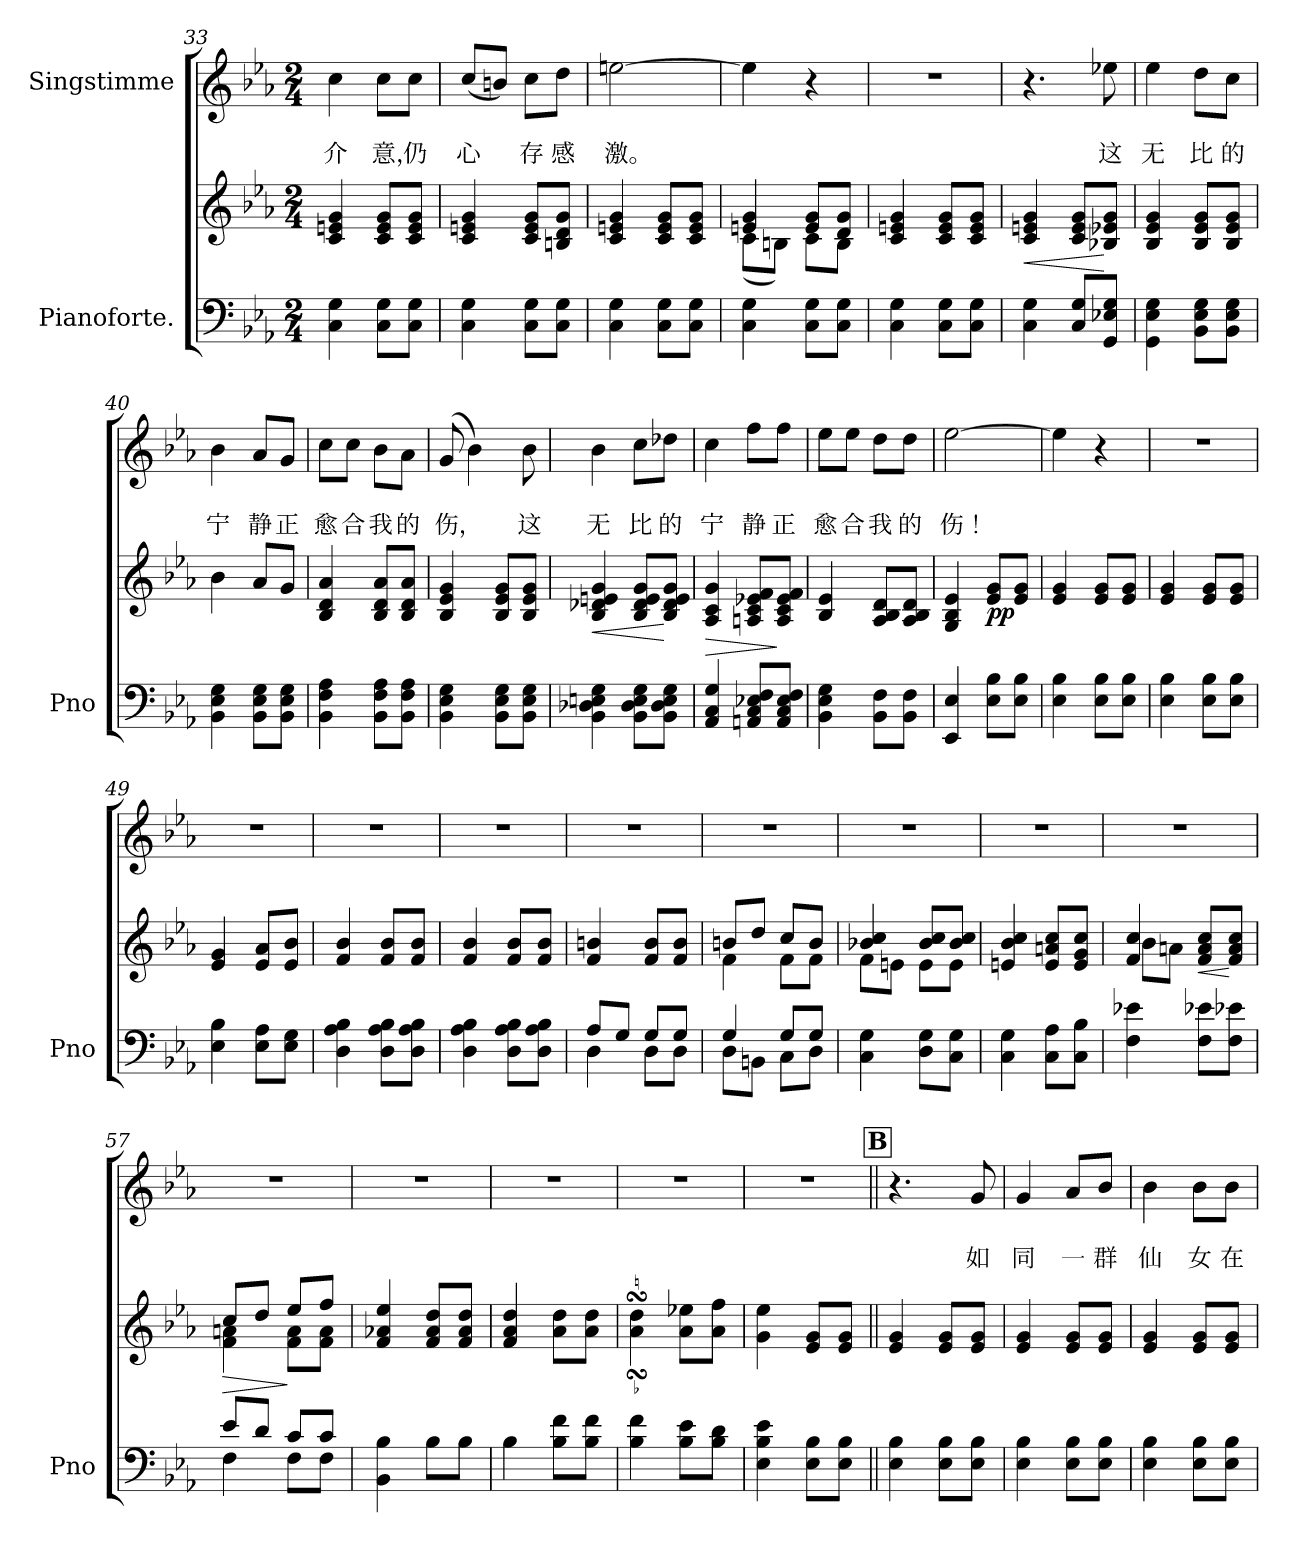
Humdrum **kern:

**kern	**kern	**dynam	**kern	**text	**text
*part2	*part2	*part2	*part1	*part1	*part1
*staff3	*staff2	*staff2/3	*staff1	*staff1	*staff1
*I"Pianoforte.	*	*	*I"Singstimme	*	*
*I'Pno	*	*	*	*	*
*clefF4	*clefG2	*	*clefG2	*	*
*k[b-e-a-]	*k[b-e-a-]	*	*k[b-e-a-]	*	*
*E-:	*E-:	*	*E-:	*	*
*M2/4	*M2/4	*	*M2/4	*	*
=33	=33	=33	=33	=33	=33
!	!	!	!	!	!LO:LY:b
4C\ 4G\	4c/ 4en/ 4g/	.	4cc\	.	介
!	!	!	!	!	!LO:LY:b
8C\ 8G\L	8c/ 8e/ 8g/L	.	8cc\L	.	意，
!	!	!	!	!	!LO:LY:b
8C\ 8G\J	8c/ 8e/ 8g/J	.	8cc\J	.	仍
=34	=34	=34	=34	=34	=34
!	!	!	!	!	!LO:LY:b
4C\ 4G\	4c/ 4en/ 4g/	.	(<8cc/L	.	心
.	.	.	8bn/J)	.	.
!	!	!	!	!	!LO:LY:b
8C\ 8G\L	8c/ 8e/ 8g/L	.	8cc\L	.	存
!	!	!	!	!	!LO:LY:b
8C\ 8G\J	8Bn/ 8d/ 8g/J	.	8dd\J	.	感
=35	=35	=35	=35	=35	=35
!	!	!	!	!	!LO:LY:b
4C\ 4G\	4c/ 4en/ 4g/	.	[2een\	.	激。
8C\ 8G\L	8c/ 8e/ 8g/L	.	.	.	.
8C\ 8G\J	8c/ 8e/ 8g/J	.	.	.	.
=36	=36	=36	=36	=36	=36
*	*^	*	*	*	*
4C\ 4G\	4en/ 4g/	(<8c\L	.	4ee\]	.	.
.	.	8Bn\J)	.	.	.	.
8C\ 8G\L	8e/ 8g/L	8c\L	.	4r	.	.
8C\ 8G\J	8d/ 8g/J	8B\J	.	.	.	.
*	*v	*v	*	*	*	*
=37	=37	=37	=37	=37	=37
4C\ 4G\	4c/ 4en/ 4g/	.	2r	.	.
8C\ 8G\L	8c/ 8e/ 8g/L	.	.	.	.
8C\ 8G\J	8c/ 8e/ 8g/J	.	.	.	.
=38	=38	=38	=38	=38	=38
!	!	!LO:HP:b	!	!	!
4C\ 4G\	4c/ 4en/ 4g/	<	4.r	.	.
8C/ 8G/L	8c/ 8e/ 8g/L	.	.	.	.
!	!	!	!	!	!LO:LY:b
8GG/ 8E-X/ 8G/J	8B-X/ 8e-X/ 8g/J	[	8ee-X\	.	这
!!LO:LB:g=z
=39	=39	=39	=39	=39	=39
!	!	!	!	!	!LO:LY:b
4GG\ 4E-\ 4G\	4B-/ 4e-/ 4g/	.	4ee-\	.	无
!	!	!	!	!	!LO:LY:b
8BB-\ 8E-\ 8G\L	8B-/ 8e-/ 8g/L	.	8dd\L	.	比
!	!	!	!	!	!LO:LY:b
8BB-\ 8E-\ 8G\J	8B-/ 8e-/ 8g/J	.	8cc\J	.	的
=40	=40	=40	=40	=40	=40
!	!	!	!	!	!LO:LY:b
4BB-\ 4E-\ 4G\	4b-\	.	4b-\	.	宁
!	!	!	!	!	!LO:LY:b
8BB-\ 8E-\ 8G\L	8a-/L	.	8a-/L	.	静
!	!	!	!	!	!LO:LY:b
8BB-\ 8E-\ 8G\J	8g/J	.	8g/J	.	正
=41	=41	=41	=41	=41	=41
!	!	!	!	!	!LO:LY:b
4BB-\ 4F\ 4A-\	4B-/ 4d/ 4a-/	.	8cc\L	.	愈
!	!	!	!	!	!LO:LY:b
.	.	.	8cc\J	.	合
!	!	!	!	!	!LO:LY:b
8BB-\ 8F\ 8A-\L	8B-/ 8d/ 8a-/L	.	8b-\L	.	我
!	!	!	!	!	!LO:LY:b
8BB-\ 8F\ 8A-\J	8B-/ 8d/ 8a-/J	.	8a-\J	.	的
=42	=42	=42	=42	=42	=42
!	!	!	!	!	!LO:LY:b
4BB-\ 4E-\ 4G\	4B-/ 4e-/ 4g/	.	(>8g/	.	伤，
.	.	.	4b-\)	.	.
8BB-\ 8E-\ 8G\L	8B-/ 8e-/ 8g/L	.	.	.	.
!	!	!	!	!	!LO:LY:b
8BB-\ 8E-\ 8G\J	8B-/ 8e-/ 8g/J	.	8b-\	.	这
=43	=43	=43	=43	=43	=43
!	!	!LO:HP:b	!	!	!LO:LY:b
4BB-\ 4D-X\ 4En\ 4G\	4B-/ 4d-X/ 4en/ 4g/	<	4b-\	.	无
!	!	!	!	!	!LO:LY:b
8BB-\ 8D-\ 8E\ 8G\L	8B-/ 8d-/ 8e/ 8g/L	.	8cc\L	.	比
!	!	!	!	!	!LO:LY:b
8BB-\ 8D-\ 8E\ 8G\J	8B-/ 8d-/ 8e/ 8g/J	[	8dd-X\J	.	的
=44	=44	=44	=44	=44	=44
!	!	!LO:HP:b	!	!	!LO:LY:b
4AA-/ 4C/ 4G/	4A-/ 4c/ 4g/	>	4cc\	.	宁
!	!	!	!	!	!LO:LY:b
8AAn/ 8C/ 8E-X/ 8F/L	8An/ 8c/ 8e-X/ 8f/L	.	8ff\L	.	静
!	!	!	!	!	!LO:LY:b
8AA/ 8C/ 8E-/ 8F/J	8A/ 8c/ 8e-/ 8f/J	]	8ff\J	.	正
=45	=45	=45	=45	=45	=45
!	!	!	!	!	!LO:LY:b
4BB-\ 4E-\ 4G\	4B-/ 4e-/	.	8ee-\L	.	愈
!	!	!	!	!	!LO:LY:b
.	.	.	8ee-\J	.	合
!	!	!	!	!	!LO:LY:b
8BB-\ 8F\L	8A-/ 8B-/ 8d/L	.	8dd\L	.	我
!	!	!	!	!	!LO:LY:b
8BB-\ 8F\J	8A-/ 8B-/ 8d/J	.	8dd\J	.	的
=46	=46	=46	=46	=46	=46
!	!	!	!	!	!LO:LY:b
4EE-/ 4E-/	4G/ 4B-/ 4e-/	.	[2ee-\	.	伤！
!	!	!LO:DY:b	!	!	!
8E-\ 8B-\L	8e-/ 8g/L	pp	.	.	.
8E-\ 8B-\J	8e-/ 8g/J	.	.	.	.
=47	=47	=47	=47	=47	=47
4E-\ 4B-\	4e-/ 4g/	.	4ee-\]	.	.
8E-\ 8B-\L	8e-/ 8g/L	.	4r	.	.
8E-\ 8B-\J	8e-/ 8g/J	.	.	.	.
!!LO:LB:g=z
=48	=48	=48	=48	=48	=48
4E-\ 4B-\	4e-/ 4g/	.	2r	.	.
8E-\ 8B-\L	8e-/ 8g/L	.	.	.	.
8E-\ 8B-\J	8e-/ 8g/J	.	.	.	.
=49	=49	=49	=49	=49	=49
4E-\ 4B-\	4e-/ 4g/	.	2r	.	.
8E-\ 8A-\L	8e-/ 8a-/L	.	.	.	.
8E-\ 8G\J	8e-/ 8b-/J	.	.	.	.
=50	=50	=50	=50	=50	=50
4D\ 4A-\ 4B-\	4f/ 4b-/	.	2r	.	.
8D\ 8A-\ 8B-\L	8f/ 8b-/L	.	.	.	.
8D\ 8A-\ 8B-\J	8f/ 8b-/J	.	.	.	.
=51	=51	=51	=51	=51	=51
4D\ 4A-\ 4B-\	4f/ 4b-/	.	2r	.	.
8D\ 8A-\ 8B-\L	8f/ 8b-/L	.	.	.	.
8D\ 8A-\ 8B-\J	8f/ 8b-/J	.	.	.	.
=52	=52	=52	=52	=52	=52
*^	*	*	*	*	*
8A-/L	4D\	4f/ 4bn/	.	2r	.	.
8G/J	.	.	.	.	.	.
8G/L	8D\L	8f/ 8b/L	.	.	.	.
8G/J	8D\J	8f/ 8b/J	.	.	.	.
=53	=53	=53	=53	=53	=53	=53
*	*	*^	*	*	*	*
4G/	8D\L	8bn/L	4f\	.	2r	.	.
.	8BBn\J	8dd/J	.	.	.	.	.
8G/L	8C\L	8cc/L	8f\L	.	.	.	.
8G/J	8D\J	8b/J	8f\J	.	.	.	.
*v	*v	*	*	*	*	*	*
=54	=54	=54	=54	=54	=54	=54
4C\ 4G\	4b-X/ 4cc/	8f\L	.	2r	.	.
.	.	8en\J	.	.	.	.
8D\ 8G\L	8b-/ 8cc/L	8e\L	.	.	.	.
8C\ 8G\J	8b-/ 8cc/J	8e\J	.	.	.	.
!!LO:LB:g=z
=55	=55	=55	=55	=55	=55	=55
!	!LO:TX:a:i:t=cresc.	!	!	!	!	!
*	*v	*v	*	*	*	*
4C\ 4G\	4en/ 4b-/ 4cc/	.	2r	.	.
8C\ 8A-\L	8e/ 8an/ 8cc/L	.	.	.	.
8C\ 8B-\J	8e/ 8g/ 8cc/J	.	.	.	.
=56	=56	=56	=56	=56	=56
*	*^	*	*	*	*
4F\ 4e-X\	4f/ 4cc/	8b-\L	.	2r	.	.
.	.	8an\J	.	.	.	.
!	!	!	!LO:HP:b	!	!	!
8F\ 8e-X\L	8f/ 8a/ 8cc/L	4ryy	<	.	.	.
8F\ 8e-X\J	8f/ 8a/ 8cc/J	.	[	.	.	.
=57	=57	=57	=57	=57	=57	=57
*^	*	*	*	*	*	*
!	!	!	!	!LO:HP:b	!	!	!
8e-/L	4F\	8cc/L	4f\ 4an\	>	2r	.	.
8d/J	.	8dd/J	.	.	.	.	.
8c/L	8F\L	8ee-/L	8f\ 8a\L	]	.	.	.
8c/J	8F\J	8ff/J	8f\ 8a\J	.	.	.	.
=58	=58	=58	=58	=58	=58	=58	=58
!	!	!LO:TX:a:i:t=decresc.	!	!	!	!	!
*v	*v	*	*	*	*	*	*
*	*v	*v	*	*	*	*
4BB-\ 4B-\	4f/ 4a-X/ 4ee-/	.	2r	.	.
8B-\L	8f/ 8a-/ 8dd/L	.	.	.	.
8B-\J	8f/ 8a-/ 8dd/J	.	.	.	.
=59	=59	=59	=59	=59	=59
4B-\	4f/ 4a-/ 4dd/	.	2r	.	.
8B-\ 8f\L	8a-\ 8dd\L	.	.	.	.
8B-\ 8f\J	8a-\ 8dd\J	.	.	.	.
=60	=60	=60	=60	=60	=60
4B-\ 4f\	4a-\sSSS 4dd\sSSS	.	2r	.	.
8B-\ 8e-\L	8a-\ 8ee-\L	.	.	.	.
8B-\ 8d\J	8a-\ 8ff\J	.	.	.	.
=61	=61	=61	=61	=61	=61
4E-\ 4B-\ 4e-\	4g\ 4ee-\	.	2r	.	.
8E-\ 8B-\L	8e-/ 8g/L	.	.	.	.
8E-\ 8B-\J	8e-/ 8g/J	.	.	.	.
!!LO:PB:g=z
!!LO:REH:place=s1:a:B:fs=14:t=B
=62||	=62||	=62||	=62||	=62||	=62||
4E-\ 4B-\	4e-/ 4g/	.	4.r	.	.
8E-\ 8B-\L	8e-/ 8g/L	.	.	.	.
!	!	!	!	!	!LO:LY:b
8E-\ 8B-\J	8e-/ 8g/J	.	8g/	.	如
=63	=63	=63	=63	=63	=63
!	!	!	!	!	!LO:LY:b
4E-\ 4B-\	4e-/ 4g/	.	4g/	.	同
!	!	!	!	!	!LO:LY:b
8E-\ 8B-\L	8e-/ 8g/L	.	8a-/L	.	一
!	!	!	!	!	!LO:LY:b
8E-\ 8B-\J	8e-/ 8g/J	.	8b-/J	.	群
=64	=64	=64	=64	=64	=64
!	!	!	!	!	!LO:LY:b
4E-\ 4B-\	4e-/ 4g/	.	4b-\	.	仙
!	!	!	!	!	!LO:LY:b
8E-\ 8B-\L	8e-/ 8g/L	.	8b-\L	.	女
!	!	!	!	!	!LO:LY:b
8E-\ 8B-\J	8e-/ 8g/J	.	8b-\J	.	在
=	=	=	=	=	=
*-	*-	*-	*-	*-	*-
